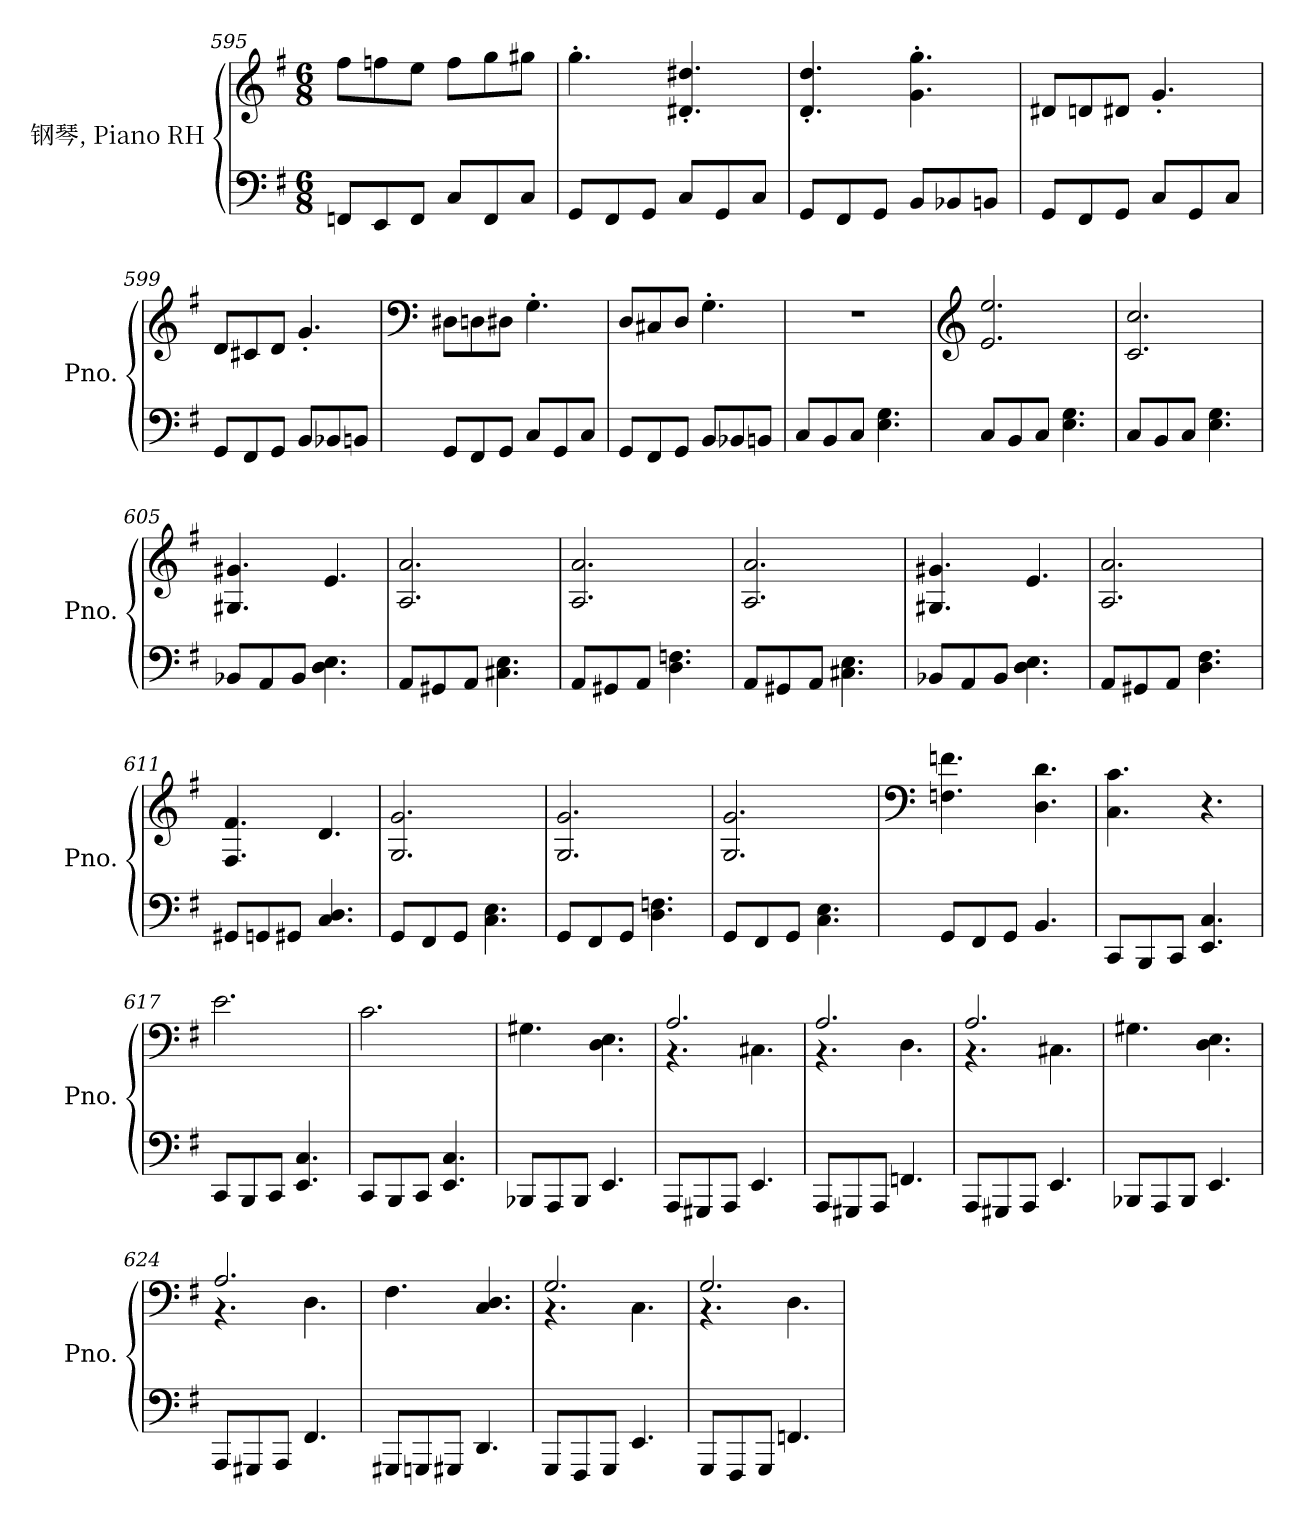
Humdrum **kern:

**kern	**kern
*part1	*part1
*staff2	*staff1
*I"钢琴, Piano RH	*
*I'Pno.	*
*clefF4	*clefG2
*k[f#]	*k[f#]
*M6/8	*M6/8
=595	=595
8FFn/L	8ff#\L
8EE/	8ffn\
*	*MM258
8FF/J	8ee\J
8C/L	8ff\L
8FF/	8gg\
8C/J	8gg#X\J
=596	=596
8GG/L	4.gg'\
8FF#/	.
8GG/J	.
8C/L	4.d#X/' 4.dd#X/'
8GG/	.
8C/J	.
!!LO:LB:g=z
=597	=597
8GG/L	4.d/' 4.dd/'
8FF#/	.
8GG/J	.
8BB/L	4.g\' 4.gg\'
8BB-X/	.
8BBn/J	.
=598	=598
8GG/L	8d#X/L
8FF#/	8dn/
8GG/J	8d#X/J
8C/L	4.g'/
8GG/	.
8C/J	.
=599	=599
8GG/L	8d/L
8FF#/	8c#X/
8GG/J	8d/J
8BB/L	4.g'/
8BB-X/	.
8BBn/J	.
=600	=600
*	*clefF4
8GG/L	8D#X\L
8FF#/	8Dn\
8GG/J	8D#X\J
8C/L	4.G'\
8GG/	.
8C/J	.
=601	=601
8GG/L	8D/L
8FF#/	8C#X/
8GG/J	8D/J
8BB/L	4.G'\
8BB-X/	.
8BBn/J	.
!!LO:LB:g=z
=602	=602
8C/L	2.r
8BB/	.
8C/J	.
4.E\ 4.G\	.
=603	=603
*	*clefG2
8C/L	2.e/ 2.ee/
8BB/	.
8C/J	.
4.E\ 4.G\	.
=604	=604
8C/L	2.c/ 2.cc/
8BB/	.
8C/J	.
4.E\ 4.G\	.
=605	=605
8BB-X/L	4.G#X/ 4.g#X/
8AA/	.
8BB-/J	.
4.D\ 4.E\	4.e/
=606	=606
8AA/L	2.A/ 2.a/
8GG#X/	.
8AA/J	.
4.C#X\ 4.E\	.
=607	=607
8AA/L	2.A/ 2.a/
8GG#X/	.
8AA/J	.
4.D\ 4.Fn\	.
=608	=608
8AA/L	2.A/ 2.a/
8GG#X/	.
8AA/J	.
4.C#X\ 4.E\	.
!!LO:LB:g=z
=609	=609
8BB-X/L	4.G#X/ 4.g#X/
8AA/	.
8BB-/J	.
4.D\ 4.E\	4.e/
=610	=610
8AA/L	2.A/ 2.a/
8GG#X/	.
8AA/J	.
4.D\ 4.F#\	.
=611	=611
8GG#X/L	4.F#/ 4.f#/
8GGn/	.
8GG#X/J	.
4.C/ 4.D/	4.d/
=612	=612
8GG/L	2.G/ 2.g/
8FF#/	.
8GG/J	.
4.C\ 4.E\	.
=613	=613
8GG/L	2.G/ 2.g/
8FF#/	.
8GG/J	.
4.D\ 4.Fn\	.
=614	=614
8GG/L	2.G/ 2.g/
8FF#/	.
8GG/J	.
4.C\ 4.E\	.
=615	=615
*	*clefF4
8GG/L	4.Fn\ 4.fn\
8FF#/	.
8GG/J	.
4.BB/	4.D\ 4.d\
!!LO:LB:g=z
=616	=616
8CC/L	4.C\ 4.c\
8BBB/	.
8CC/J	.
4.EE/ 4.C/	4.r
=617	=617
8CC/L	2.e\
8BBB/	.
8CC/J	.
4.EE/ 4.C/	.
=618	=618
8CC/L	2.c\
8BBB/	.
8CC/J	.
4.EE/ 4.C/	.
=619	=619
8BBB-X/L	4.G#X\
8AAA/	.
8BBB-/J	.
4.EE/	4.D\ 4.E\
=620	=620
*	*^
8AAA/L	2.A/	4.r
8GGG#X/	.	.
8AAA/J	.	.
4.EE/	.	4.C#X\
=621	=621	=621
8AAA/L	2.A/	4.r
8GGG#X/	.	.
8AAA/J	.	.
4.FFn/	.	4.D\
!!LO:LB:g=z	!!
=622	=622	=622
8AAA/L	2.A/	4.r
8GGG#X/	.	.
8AAA/J	.	.
4.EE/	.	4.C#X\
*	*v	*v
=623	=623
8BBB-X/L	4.G#X\
8AAA/	.
8BBB-/J	.
4.EE/	4.D\ 4.E\
=624	=624
*	*^
8AAA/L	2.A/	4.r
8GGG#X/	.	.
8AAA/J	.	.
4.FF#/	.	4.D\
*	*v	*v
=625	=625
8GGG#X/L	4.F#\
8GGGn/	.
8GGG#X/J	.
4.DD/	4.C/ 4.D/
=626	=626
*	*^
8GGG/L	2.G/	4.r
8FFF#/	.	.
8GGG/J	.	.
4.EE/	.	4.C\
=627	=627	=627
*	*MM223	*
8GGG/L	2.G/	4.r
8FFF#/	.	.
8GGG/J	.	.
4.FFn/	.	4.D\
*	*v	*v
=	=
*-	*-
